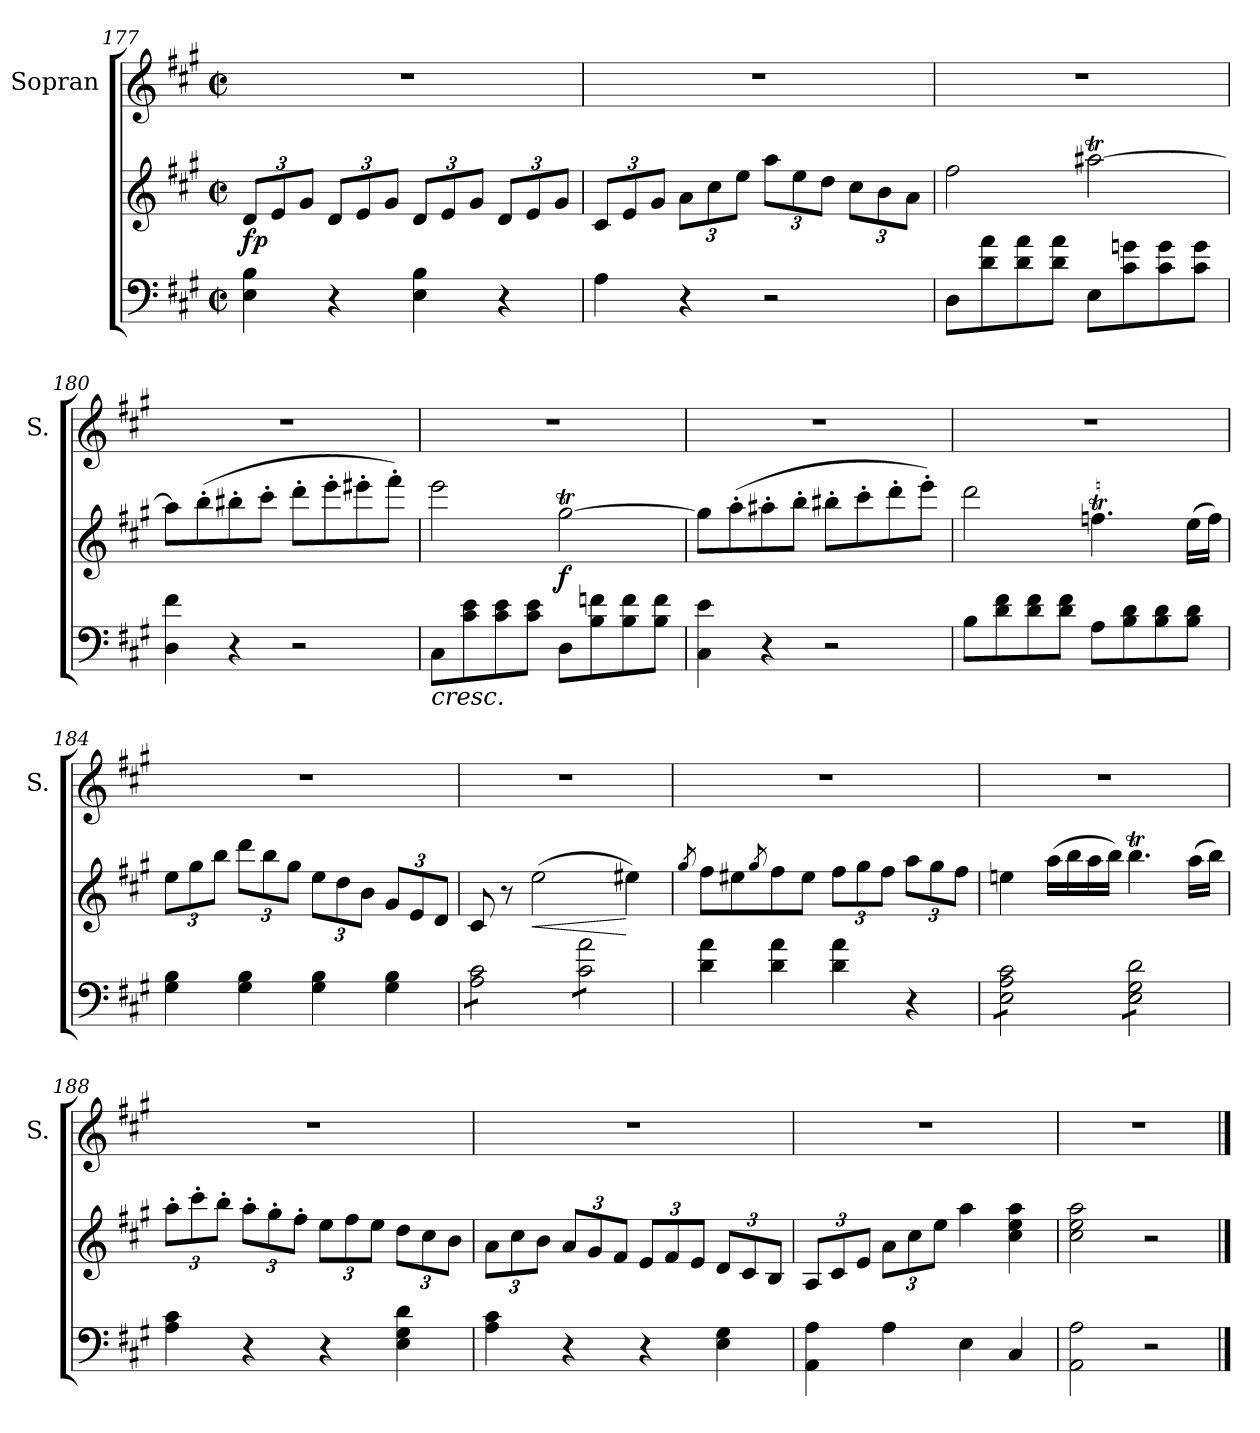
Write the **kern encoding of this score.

**kern	**kern	**dynam	**kern
*part2	*part2	*part2	*part1
*staff3	*staff2	*staff2/3	*staff1
*	*	*	*I"Sopran
*	*	*	*I'S.
*clefF4	*clefG2	*	*clefG2
*k[f#c#g#]	*k[f#c#g#]	*	*k[f#c#g#]
*A:	*A:	*	*A:
*M2/2	*M2/2	*	*M2/2
*met(c|)	*met(c|)	*	*met(c|)
*	*Xbrackettup	*	*
=177	=177	=177	=177
!	!	!LO:DY:b	!
4E\ 4B\	12d/L	fp	1r
.	12e/	.	.
.	12g#/J	.	.
4r	12d/L	.	.
.	12e/	.	.
.	12g#/J	.	.
4E\ 4B\	12d/L	.	.
.	12e/	.	.
.	12g#/J	.	.
4r	12d/L	.	.
.	12e/	.	.
.	12g#/J	.	.
=178	=178	=178	=178
4A\	12c#/L	.	1r
.	12e/	.	.
.	12g#/J	.	.
4r	12a\L	.	.
.	12cc#\	.	.
.	12ee\J	.	.
2r	12aa\L	.	.
.	12ee\	.	.
.	12dd\J	.	.
.	12cc#\L	.	.
.	12b\	.	.
.	12a\J	.	.
!!LO:LB:g=z
=179	=179	=179	=179
8D\L	2ff#\	.	1r
8d\ 8a\	.	.	.
8d\ 8a\	.	.	.
8d\ 8a\J	.	.	.
8E\L	[2aa#Xt\	.	.
8c#\ 8gn\	.	.	.
8c#\ 8g\	.	.	.
8c#\ 8g\J	.	.	.
=180	=180	=180	=180
4D\ 4f#\	8aa#\L]	.	1r
.	(>8bb'>\	.	.
4r	8bb#X'>\	.	.
.	8ccc#'>\J	.	.
2r	8ddd'>\L	.	.
.	8eee'>\	.	.
.	8eee#X'>\	.	.
.	8fff#'>\J)	.	.
=181	=181	=181	=181
!	!	!LO:HP:b=2	!
8C#\L	2eee\	<	1r
8c#\ 8e\	.	.	.
8c#\ 8e\	.	.	.
8c#\ 8e\J	.	.	.
!	!	!LO:DY:b	!
8D\L	[2gg#t\	f	.
8B\ 8fn\	.	.	.
8B\ 8f\	.	.	.
8B\ 8f\J	.	.	.
=182	=182	=182	=182
4C#\ 4e\	8gg#\L]	.	1r
.	(>8aa'>\	.	.
4r	8aa#X'>\	.	.
.	8bb'>\J	.	.
2r	8bb#X'>\L	.	.
.	8ccc#'>\	.	.
.	8ddd'>\	.	.
.	8eee'>\J)	[	.
!!LO:LB:g=z
=183	=183	=183	=183
8B\L	2ddd\	.	1r
8d\ 8f#\	.	.	.
8d\ 8f#\	.	.	.
8d\ 8f#\J	.	.	.
8A\L	4.ffnT\	.	.
8B\ 8d\	.	.	.
8B\ 8d\	.	.	.
8B\ 8d\J	(>16ee\LL	.	.
.	16ff\JJ)	.	.
=184	=184	=184	=184
4G#\ 4B\	12ee\L	.	1r
.	12gg#\	.	.
.	12bb\J	.	.
4G#\ 4B\	12ddd\L	.	.
.	12bb\	.	.
.	12gg#\J	.	.
4G#\ 4B\	12ee\L	.	.
.	12dd\	.	.
.	12b\J	.	.
4G#\ 4B\	12g#/L	.	.
.	12e/	.	.
.	12d/J	.	.
=185	=185	=185	=185
*tremolo	*	*	*
8A\ 8c#\L	8c#/	.	1r
8A\ 8c#\	8r	.	.
!	!	!LO:HP:b	!
8A\ 8c#\	(>2ee\	<	.
8A\ 8c#\J	.	.	.
8c#\ 8a\L	.	.	.
8c#\ 8a\	.	.	.
8c#\ 8a\	4ee#X\)	[	.
8c#\ 8a\J	.	.	.
*Xtremolo	*	*	*
=186	=186	=186	=186
.	8qgg#/	.	.
4d\ 4a\	8ff#\L	.	1r
.	8ee#X\	.	.
.	8qgg#/	.	.
4d\ 4a\	8ff#\	.	.
.	8ee#\J	.	.
4d\ 4a\	12ff#\L	.	.
.	12gg#\	.	.
.	12ff#\J	.	.
4r	12aa\L	.	.
.	12gg#\	.	.
.	12ff#\J	.	.
!!LO:LB:g=z
=187	=187	=187	=187
*tremolo	*	*	*
8E\ 8A\ 8c#\L	4een\	.	1r
8E\ 8A\ 8c#\	.	.	.
8E\ 8A\ 8c#\	(>16aa\LL	.	.
.	16bb\	.	.
8E\ 8A\ 8c#\J	16aa\	.	.
.	16bb\JJ)	.	.
8E\ 8G#\ 8d\L	4.bbT\	.	.
8E\ 8G#\ 8d\	.	.	.
8E\ 8G#\ 8d\	.	.	.
8E\ 8G#\ 8d\J	(>16aa\LL	.	.
*Xtremolo	*	*	*
.	16bb\JJ)	.	.
=188	=188	=188	=188
4A\ 4c#\	12aa'>\L	.	1r
.	12ccc#'>\	.	.
.	12bb'>\J	.	.
4r	12aa'>\L	.	.
.	12gg#'>\	.	.
.	12ff#'>\J	.	.
4r	12ee\L	.	.
.	12ff#\	.	.
.	12ee\J	.	.
4E\ 4G#\ 4d\	12dd\L	.	.
.	12cc#\	.	.
.	12b\J	.	.
=189	=189	=189	=189
4A\ 4c#\	12a\L	.	1r
.	12cc#\	.	.
.	12b\J	.	.
4r	12a/L	.	.
.	12g#/	.	.
.	12f#/J	.	.
4r	12e/L	.	.
.	12f#/	.	.
.	12e/J	.	.
4E\ 4G#\	12d/L	.	.
.	12c#/	.	.
.	12B/J	.	.
=190	=190	=190	=190
4AA\ 4A\	12A/L	.	1r
.	12c#/	.	.
.	12e/J	.	.
4A\	12a\L	.	.
.	12cc#\	.	.
.	12ee\J	.	.
4E\	4aa\	.	.
4C#/	4cc#\ 4ee\ 4aa\	.	.
=191	=191	=191	=191
2AA\ 2A\	2cc#\ 2ee\ 2aa\	.	1r
2r	2r	.	.
==	==	==	==
*-	*-	*-	*-
